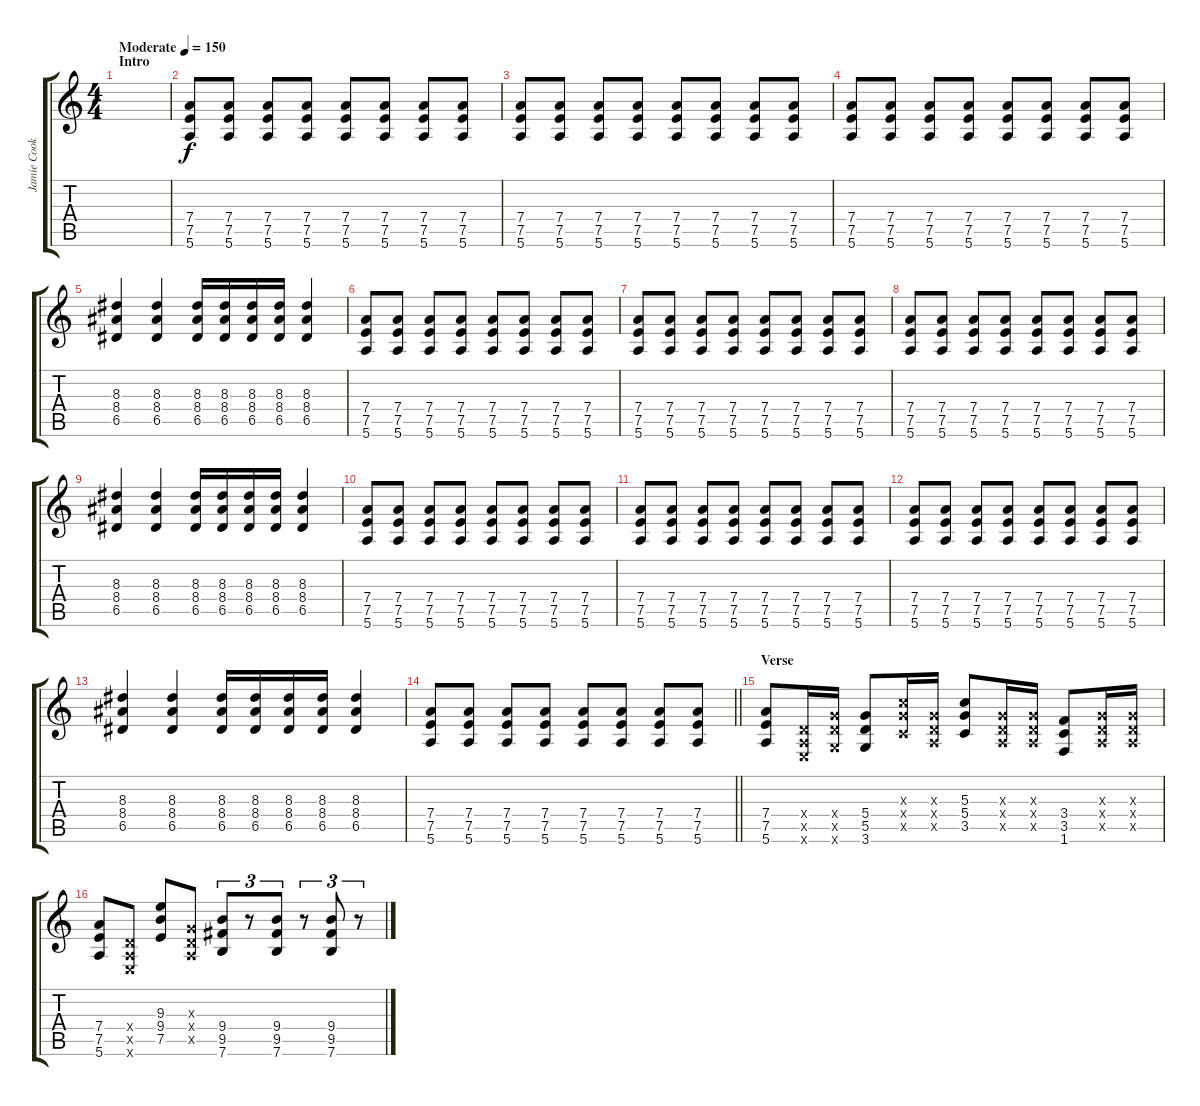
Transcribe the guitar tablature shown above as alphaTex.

\track ("Jamie Cook" "Jamie Cook") {instrument distortionguitar}
\staff {score tabs}
\tuning (E4 B3 G3 D3 A2 E2) {hide}
\ts (4 4)
\section ("" "Intro")
\tempo (150 "Moderate")
\clef g2
\ks c
|
(7.4 7.5 5.6).8 (7.4 7.5 5.6).8 (7.4 7.5 5.6).8 (7.4 7.5 5.6).8 (7.4 7.5 5.6).8 (7.4 7.5 5.6).8 (7.4 7.5 5.6).8 (7.4 7.5 5.6).8 |
(7.4 7.5 5.6).8 (7.4 7.5 5.6).8 (7.4 7.5 5.6).8 (7.4 7.5 5.6).8 (7.4 7.5 5.6).8 (7.4 7.5 5.6).8 (7.4 7.5 5.6).8 (7.4 7.5 5.6).8 |
(7.4 7.5 5.6).8 (7.4 7.5 5.6).8 (7.4 7.5 5.6).8 (7.4 7.5 5.6).8 (7.4 7.5 5.6).8 (7.4 7.5 5.6).8 (7.4 7.5 5.6).8 (7.4 7.5 5.6).8 |
(8.3 8.4 6.5).4 (8.3 8.4 6.5).4 (8.3 8.4 6.5).16 (8.3 8.4 6.5).16 (8.3 8.4 6.5).16 (8.3 8.4 6.5).16 (8.3 8.4 6.5).4 |
(7.4 7.5 5.6).8 (7.4 7.5 5.6).8 (7.4 7.5 5.6).8 (7.4 7.5 5.6).8 (7.4 7.5 5.6).8 (7.4 7.5 5.6).8 (7.4 7.5 5.6).8 (7.4 7.5 5.6).8 |
(7.4 7.5 5.6).8 (7.4 7.5 5.6).8 (7.4 7.5 5.6).8 (7.4 7.5 5.6).8 (7.4 7.5 5.6).8 (7.4 7.5 5.6).8 (7.4 7.5 5.6).8 (7.4 7.5 5.6).8 |
(7.4 7.5 5.6).8 (7.4 7.5 5.6).8 (7.4 7.5 5.6).8 (7.4 7.5 5.6).8 (7.4 7.5 5.6).8 (7.4 7.5 5.6).8 (7.4 7.5 5.6).8 (7.4 7.5 5.6).8 |
(8.3 8.4 6.5).4 (8.3 8.4 6.5).4 (8.3 8.4 6.5).16 (8.3 8.4 6.5).16 (8.3 8.4 6.5).16 (8.3 8.4 6.5).16 (8.3 8.4 6.5).4 |
(7.4 7.5 5.6).8 (7.4 7.5 5.6).8 (7.4 7.5 5.6).8 (7.4 7.5 5.6).8 (7.4 7.5 5.6).8 (7.4 7.5 5.6).8 (7.4 7.5 5.6).8 (7.4 7.5 5.6).8 |
(7.4 7.5 5.6).8 (7.4 7.5 5.6).8 (7.4 7.5 5.6).8 (7.4 7.5 5.6).8 (7.4 7.5 5.6).8 (7.4 7.5 5.6).8 (7.4 7.5 5.6).8 (7.4 7.5 5.6).8 |
(7.4 7.5 5.6).8 (7.4 7.5 5.6).8 (7.4 7.5 5.6).8 (7.4 7.5 5.6).8 (7.4 7.5 5.6).8 (7.4 7.5 5.6).8 (7.4 7.5 5.6).8 (7.4 7.5 5.6).8 |
(8.3 8.4 6.5).4 (8.3 8.4 6.5).4 (8.3 8.4 6.5).16 (8.3 8.4 6.5).16 (8.3 8.4 6.5).16 (8.3 8.4 6.5).16 (8.3 8.4 6.5).4 |
\barLineRight lightlight
(7.4 7.5 5.6).8 (7.4 7.5 5.6).8 (7.4 7.5 5.6).8 (7.4 7.5 5.6).8 (7.4 7.5 5.6).8 (7.4 7.5 5.6).8 (7.4 7.5 5.6).8 (7.4 7.5 5.6).8 |
\section ("" "Verse")
(7.4 7.5 5.6).8{instrument electricguitarclean} (0.4{x} 0.5{x} 0.6{x}).16 (5.4{x} 5.5{x} 3.6{x}).16 (5.4 5.5 3.6).8 (5.3{x} 5.4{x} 3.5{x}).16 (0.3{x} 0.4{x} 0.5{x}).16 (5.3 5.4 3.5).8 (0.3{x} 0.4{x} 0.5{x}).16 (0.3{x} 0.4{x} 0.5{x}).16 (3.4 3.5 1.6).8 (0.3{x} 0.4{x} 0.5{x}).16 (0.3{x} 0.4{x} 0.5{x}).16 |
(7.4 7.5 5.6).8 (0.4{x} 0.5{x} 0.6{x}).8 (9.3 9.4 7.5).8 (0.3{x} 0.4{x} 0.5{x}).8 (9.4 9.5 7.6).8{tu (3 2)} r.8{tu (3 2)} (9.4 9.5 7.6).8{tu (3 2)} r.8{tu (3 2)} (9.4 9.5 7.6).8{tu (3 2)} r.8{tu (3 2)}
